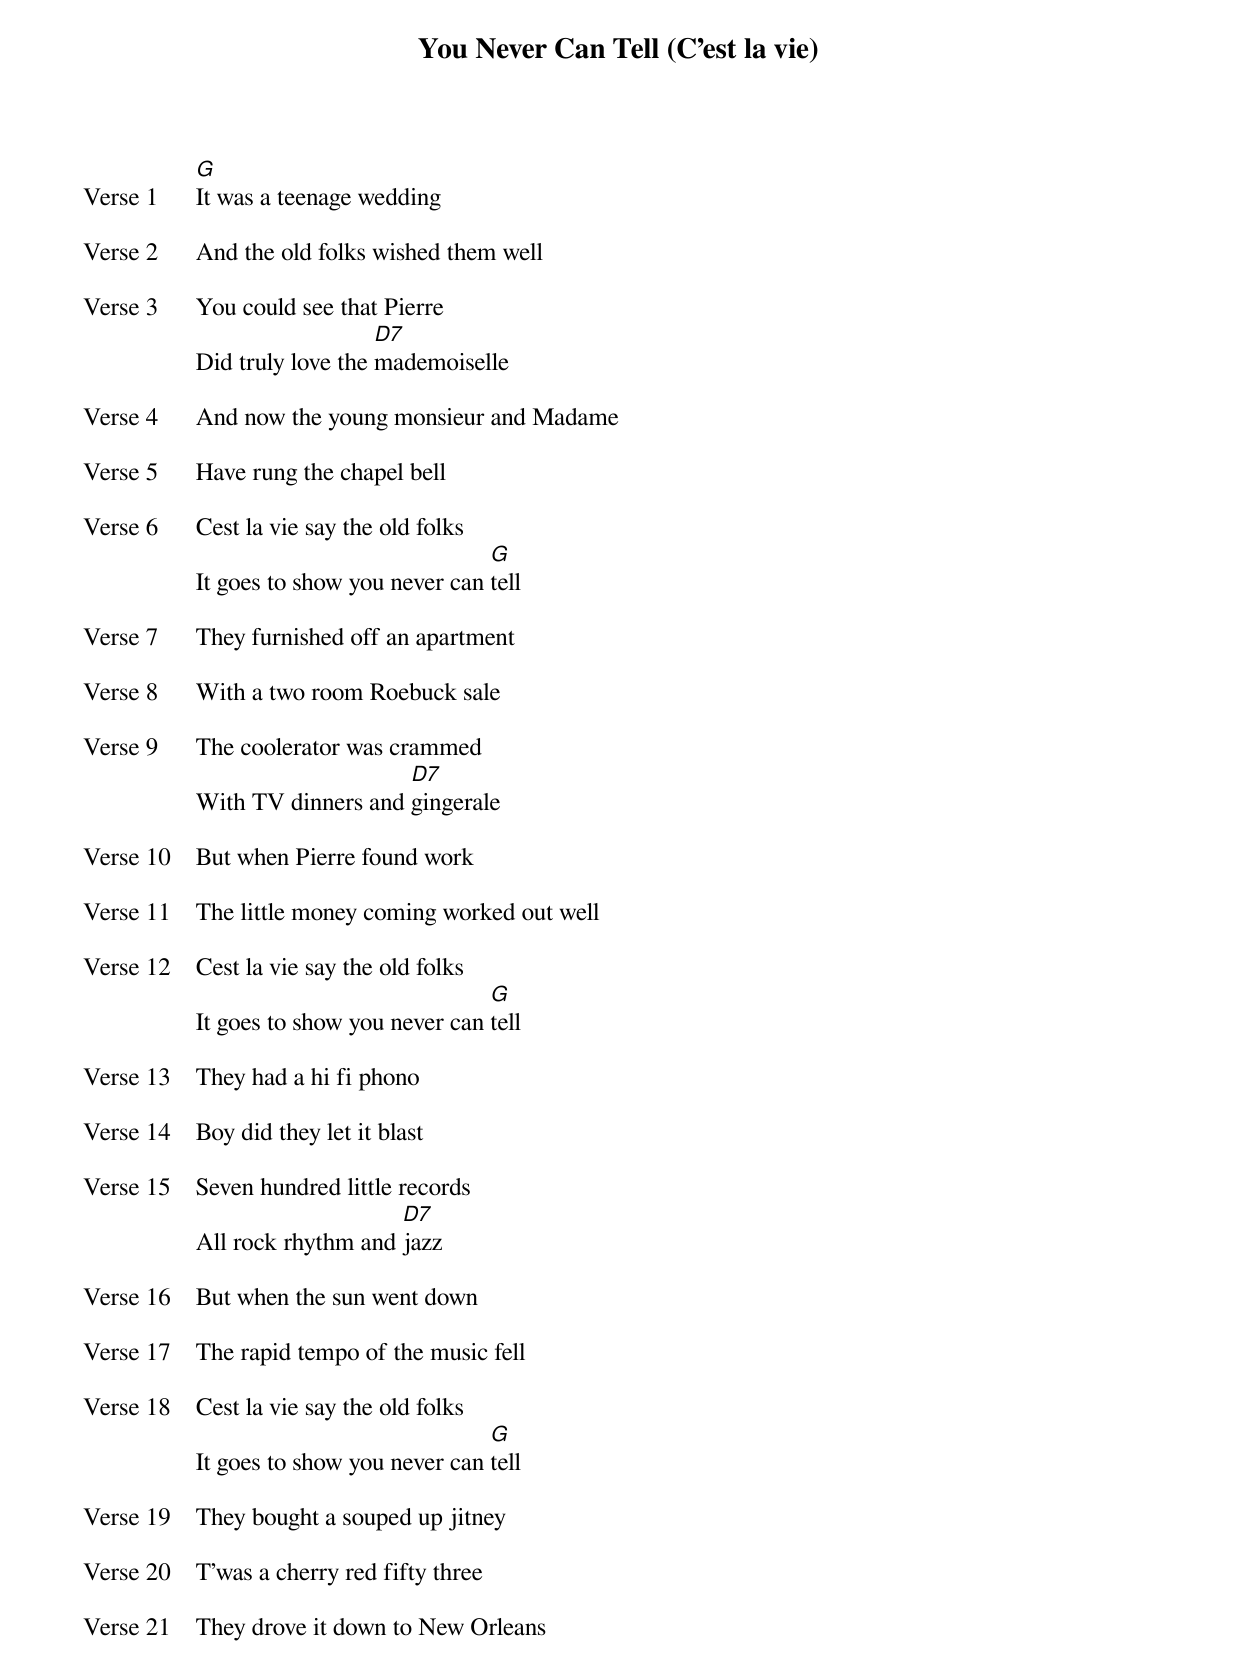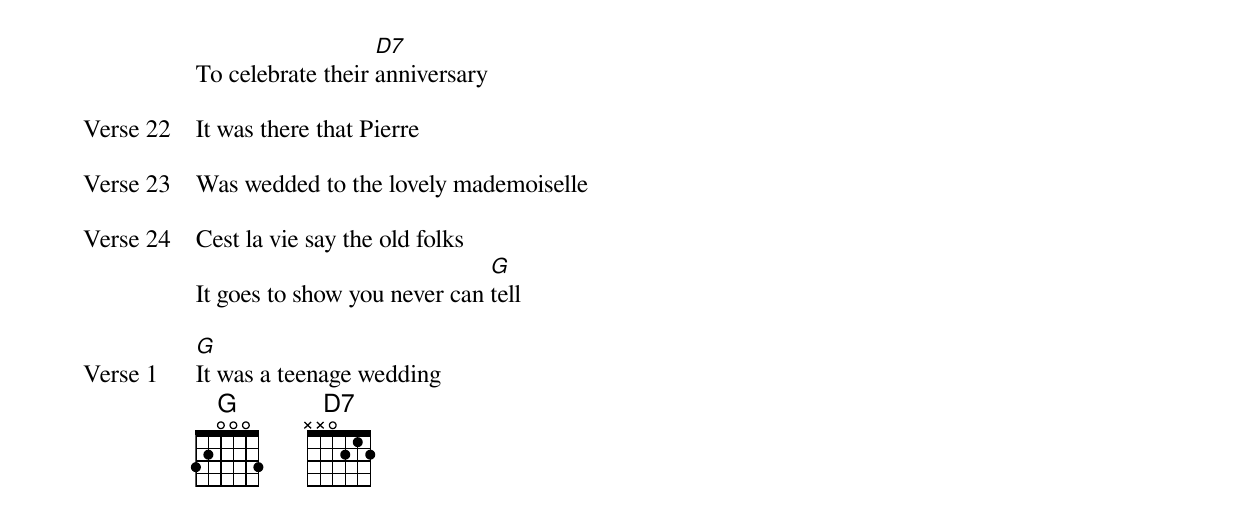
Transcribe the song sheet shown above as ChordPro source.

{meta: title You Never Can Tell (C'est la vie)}
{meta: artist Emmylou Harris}
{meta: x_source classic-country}
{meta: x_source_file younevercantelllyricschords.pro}
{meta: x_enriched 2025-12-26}

{start_of_verse: Verse 1}
[G]It was a teenage wedding
{end_of_verse}

{start_of_verse: Verse 2}
And the old folks wished them well
{end_of_verse}

{start_of_verse: Verse 3}
You could see that Pierre
Did truly love the [D7]mademoiselle
{end_of_verse}

{start_of_verse: Verse 4}
And now the young monsieur and Madame
{end_of_verse}

{start_of_verse: Verse 5}
Have rung the chapel bell
{end_of_verse}

{start_of_verse: Verse 6}
Cest la vie say the old folks
It goes to show you never can [G]tell
{end_of_verse}

{start_of_verse: Verse 7}
They furnished off an apartment
{end_of_verse}

{start_of_verse: Verse 8}
With a two room Roebuck sale
{end_of_verse}

{start_of_verse: Verse 9}
The coolerator was crammed
With TV dinners and [D7]gingerale
{end_of_verse}

{start_of_verse: Verse 10}
But when Pierre found work
{end_of_verse}

{start_of_verse: Verse 11}
The little money coming worked out well
{end_of_verse}

{start_of_verse: Verse 12}
Cest la vie say the old folks
It goes to show you never can [G]tell
{end_of_verse}

{start_of_verse: Verse 13}
They had a hi fi phono
{end_of_verse}

{start_of_verse: Verse 14}
Boy did they let it blast
{end_of_verse}

{start_of_verse: Verse 15}
Seven hundred little records
All rock rhythm and [D7]jazz
{end_of_verse}

{start_of_verse: Verse 16}
But when the sun went down
{end_of_verse}

{start_of_verse: Verse 17}
The rapid tempo of the music fell
{end_of_verse}

{start_of_verse: Verse 18}
Cest la vie say the old folks
It goes to show you never can [G]tell
{end_of_verse}

{start_of_verse: Verse 19}
They bought a souped up jitney
{end_of_verse}

{start_of_verse: Verse 20}
T'was a cherry red fifty three
{end_of_verse}

{start_of_verse: Verse 21}
They drove it down to New Orleans
To celebrate their [D7]anniversary
{end_of_verse}

{start_of_verse: Verse 22}
It was there that Pierre
{end_of_verse}

{start_of_verse: Verse 23}
Was wedded to the lovely mademoiselle
{end_of_verse}

{start_of_verse: Verse 24}
Cest la vie say the old folks
It goes to show you never can [G]tell
{end_of_verse}

{start_of_verse: Verse 1}
[G]It was a teenage wedding
{end_of_verse}
